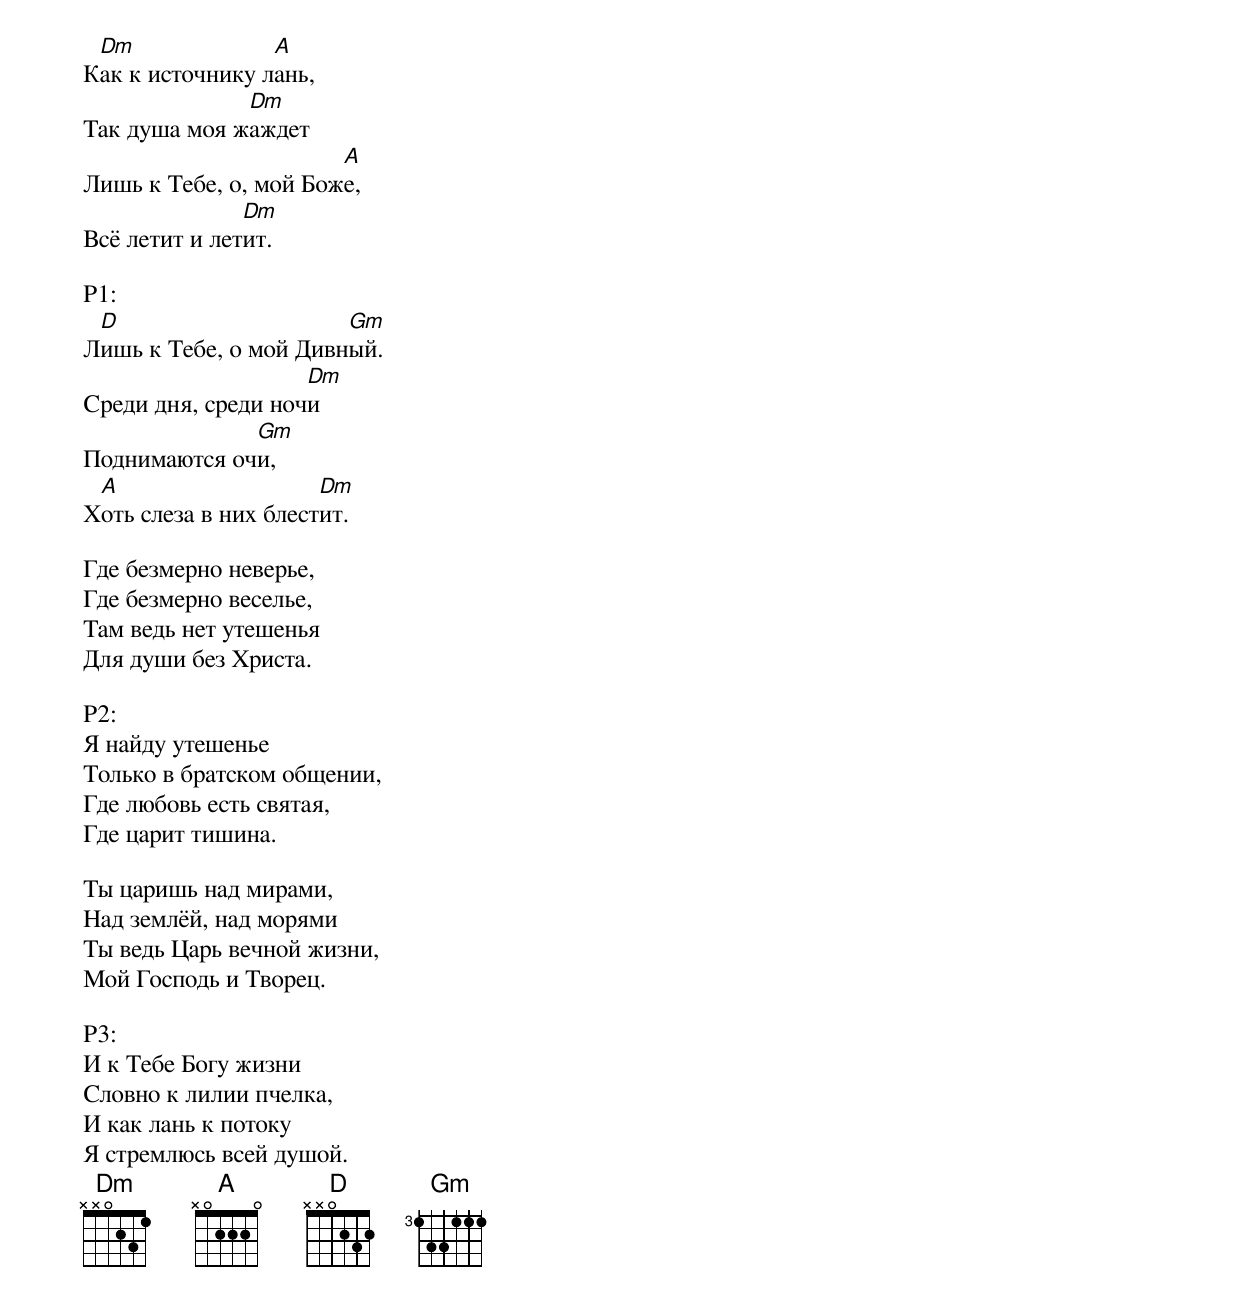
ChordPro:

К[Dm]ак к источнику л[A]ань,
Так душа моя ж[Dm]аждет
Лишь к Тебе, о, мой Бож[A]е,
Всё летит и лет[Dm]ит.

P1:
Л[D]ишь к Тебе, о мой Дивн[Gm]ый.
Среди дня, среди ноч[Dm]и
Поднимаются оч[Gm]и,
Х[A]оть слеза в них блест[Dm]ит.

Где безмерно неверье,
Где безмерно веселье,
Там ведь нет утешенья
Для души без Христа.

P2:
Я найду утешенье
Только в братском общении,
Где любовь есть святая,
Где царит тишина.

Ты царишь над мирами,
Над землёй, над морями
Ты ведь Царь вечной жизни,
Мой Господь и Творец.

P3:
И к Тебе Богу жизни
Словно к лилии пчелка,
И как лань к потоку
Я стремлюсь всей душой.
